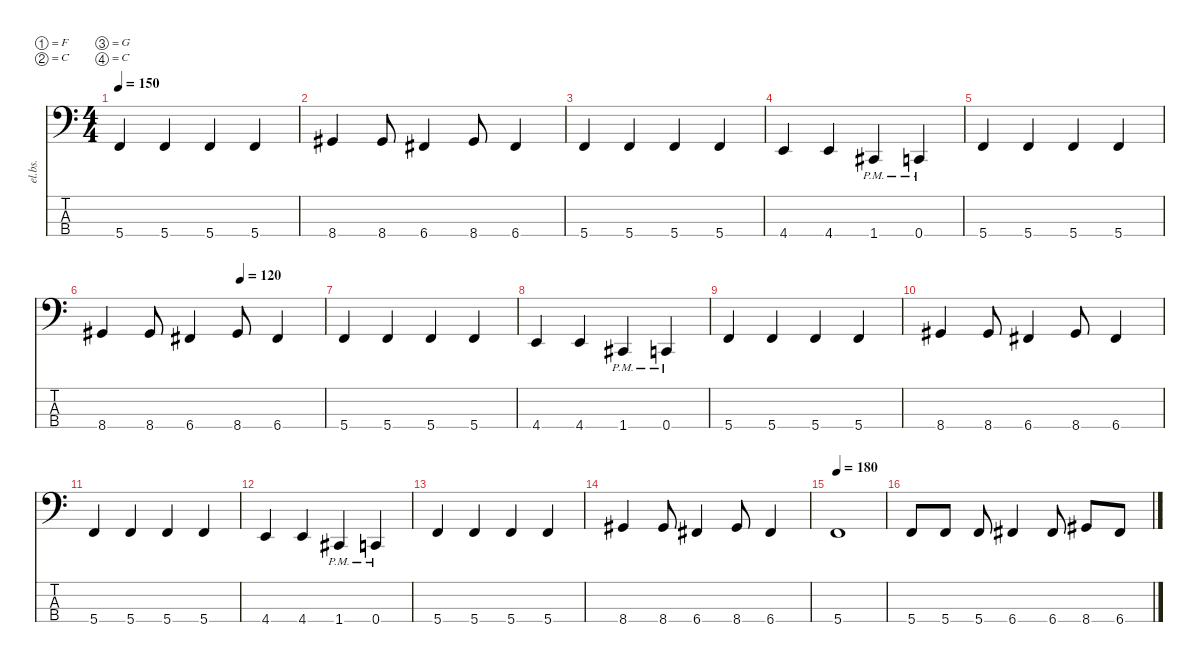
\defaultSystemsLayout 4
\hideDynamics
\bracketExtendMode nobrackets
\otherSystemsTrackNameOrientation horizontal
\track ("Uku" "el.bs.") {instrument electricbassfinger}
\staff {score tabs}
\tuning (F2 C2 G1 C1)
\ts (4 4)
\tempo 150
\clef f4
\ks c
5.4.4{dy f beam Up} 5.4.4{beam Up} 5.4.4{beam Up} 5.4.4{beam Up} |
8.4{acc #}.4{beam Up} 8.4{acc #}.8{beam Up} 6.4{acc #}.4{beam Up} 8.4{acc #}.8{beam Up} 6.4{acc #}.4{beam Up} |
5.4.4{beam Up} 5.4.4{beam Up} 5.4.4{beam Up} 5.4.4{beam Up} |
4.4.4{beam Up} 4.4.4{beam Up} 1.4{pm acc #}.4{beam Up} 0.4{pm}.4{beam Up} |
5.4.4{beam Up} 5.4.4{beam Up} 5.4.4{beam Up} 5.4.4{beam Up} |
\tempo (120 0.625)
8.4{acc #}.4{beam Up} 8.4{acc #}.8{beam Up} 6.4{acc #}.4{beam Up} 8.4{acc #}.8{beam Up} 6.4{acc #}.4{beam Up} |
5.4.4{beam Up} 5.4.4{beam Up} 5.4.4{beam Up} 5.4.4{beam Up} |
4.4.4{beam Up} 4.4.4{beam Up} 1.4{pm acc #}.4{beam Up} 0.4{pm}.4{beam Up} |
5.4.4{beam Up} 5.4.4{beam Up} 5.4.4{beam Up} 5.4.4{beam Up} |
8.4{acc #}.4{beam Up} 8.4{acc #}.8{beam Up} 6.4{acc #}.4{beam Up} 8.4{acc #}.8{beam Up} 6.4{acc #}.4{beam Up} |
5.4.4{beam Up} 5.4.4{beam Up} 5.4.4{beam Up} 5.4.4{beam Up} |
4.4.4{beam Up} 4.4.4{beam Up} 1.4{pm acc #}.4{beam Up} 0.4{pm}.4{beam Up} |
5.4.4{beam Up} 5.4.4{beam Up} 5.4.4{beam Up} 5.4.4{beam Up} |
8.4{acc #}.4{beam Up} 8.4{acc #}.8{beam Up} 6.4{acc #}.4{beam Up} 8.4{acc #}.8{beam Up} 6.4{acc #}.4{beam Up} |
\tempo 180
5.4.1{dy mf beam Up} |
\section ("" "")
5.4.8{beam Up} 5.4.8{beam Up} 5.4.8{beam Up} 6.4{acc #}.4{beam Up} 6.4{acc #}.8{beam Up} 8.4{acc #}.8{beam Up} 6.4{acc #}.8{beam Up}
